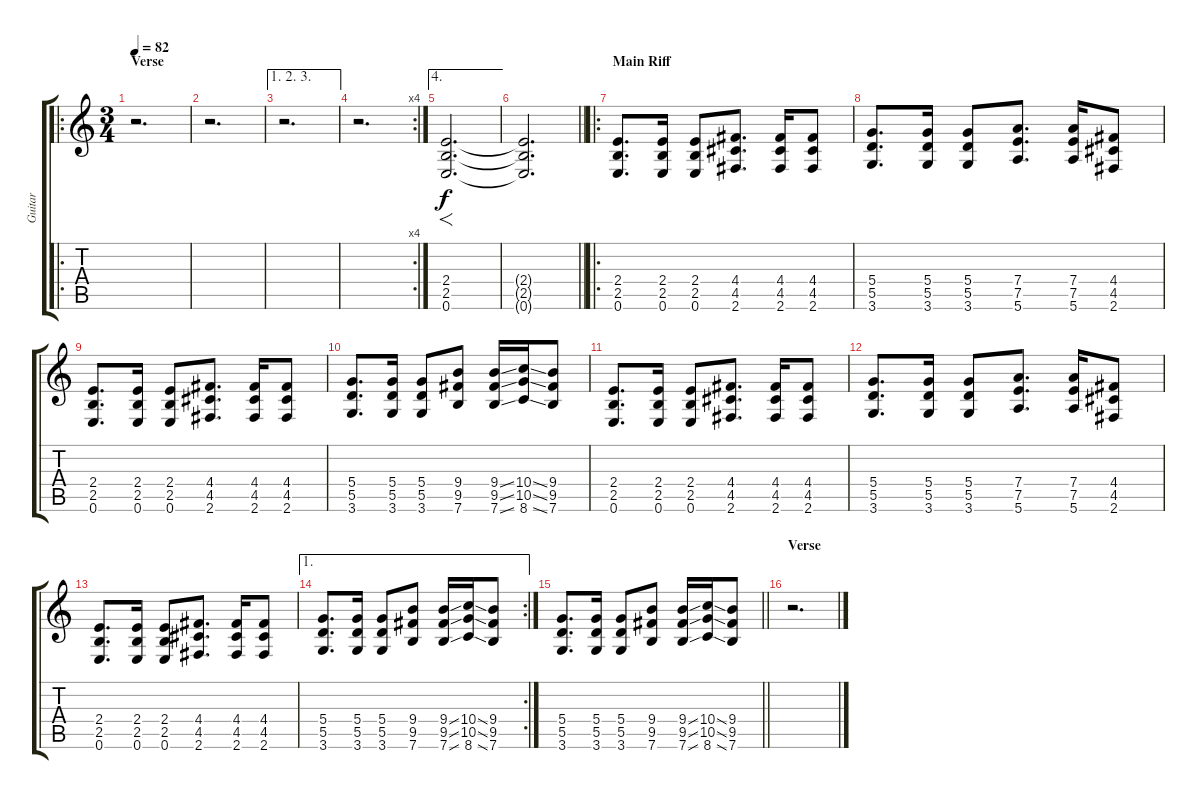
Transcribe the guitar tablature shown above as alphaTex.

\track ("Guitar" "Guitar") {instrument distortionguitar}
\staff {score tabs}
\tuning (E4 B3 G3 D3 A2 E2) {hide}
\ro
\ts (3 4)
\section ("" "Verse")
\tempo 82
\clef g2
\ks c
r.2{d dy f} |
r.2{d} |
\ae (1 2 3)
r.2{d} |
\rc 4
r.2{d} |
\ae 4
(2.4 2.5 0.6).2{f d} |
\barLineRight lightlight
(2.4{t} 2.5{t} 0.6{t}).2{d} |
\ro
\section ("" "Main Riff")
(2.4 2.5 0.6).8{d} (2.4 2.5 0.6).16 (2.4 2.5 0.6).8 (4.4 4.5 2.6).8{d} (4.4 4.5 2.6).16 (4.4 4.5 2.6).8 |
(5.4 5.5 3.6).8{d} (5.4 5.5 3.6).16 (5.4 5.5 3.6).8 (7.4 7.5 5.6).8{d} (7.4 7.5 5.6).16 (4.4 4.5 2.6).8 |
(2.4 2.5 0.6).8{d} (2.4 2.5 0.6).16 (2.4 2.5 0.6).8 (4.4 4.5 2.6).8{d} (4.4 4.5 2.6).16 (4.4 4.5 2.6).8 |
(5.4 5.5 3.6).8{d} (5.4 5.5 3.6).16 (5.4 5.5 3.6).8 (9.4 9.5 7.6).8 (9.4{ss} 9.5{ss} 7.6{ss}).16 (10.4{ss} 10.5{ss} 8.6{ss}).16 (9.4 9.5 7.6).8 |
(2.4 2.5 0.6).8{d} (2.4 2.5 0.6).16 (2.4 2.5 0.6).8 (4.4 4.5 2.6).8{d} (4.4 4.5 2.6).16 (4.4 4.5 2.6).8 |
(5.4 5.5 3.6).8{d} (5.4 5.5 3.6).16 (5.4 5.5 3.6).8 (7.4 7.5 5.6).8{d} (7.4 7.5 5.6).16 (4.4 4.5 2.6).8 |
(2.4 2.5 0.6).8{d} (2.4 2.5 0.6).16 (2.4 2.5 0.6).8 (4.4 4.5 2.6).8{d} (4.4 4.5 2.6).16 (4.4 4.5 2.6).8 |
\ae 1
\rc 2
(5.4 5.5 3.6).8{d} (5.4 5.5 3.6).16 (5.4 5.5 3.6).8 (9.4 9.5 7.6).8 (9.4{ss} 9.5{ss} 7.6{ss}).16 (10.4{ss} 10.5{ss} 8.6{ss}).16 (9.4 9.5 7.6).8 |
\barLineRight lightlight
(5.4 5.5 3.6).8{d} (5.4 5.5 3.6).16 (5.4 5.5 3.6).8 (9.4 9.5 7.6).8 (9.4{ss} 9.5{ss} 7.6{ss}).16 (10.4{ss} 10.5{ss} 8.6{ss}).16 (9.4 9.5 7.6).8 |
\section ("" "Verse")
r.2{d}
